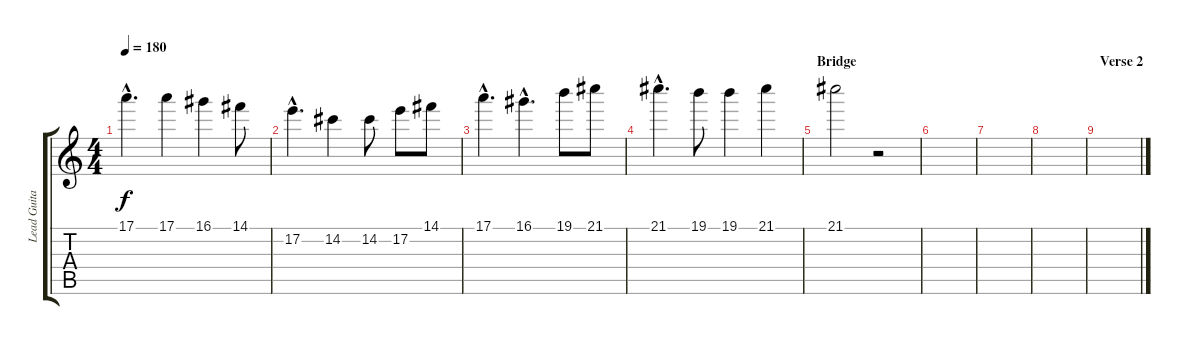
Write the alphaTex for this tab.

\track ("Lead Guitar 1 " "Lead Guita") {instrument overdrivenguitar}
\staff {score tabs}
\tuning (E4 B3 G3 D3 A2 E2) {hide}
\ts (4 4)
\tempo 180
\clef g2
\ks c
17.1{hac}.4{d dy f} 17.1.4 16.1.4 14.1.8 |
17.2{hac}.4{d} 14.2.4 14.2.8 17.2.8 14.1.8 |
17.1{hac}.4{d} 16.1{hac}.4{d} 19.1.8 21.1.8 |
21.1{hac}.4{d} 19.1.8 19.1.4 21.1.4 |
\section ("" "Bridge")
21.1.2 r.2 |
|
|
|
\section ("" "Verse 2")
